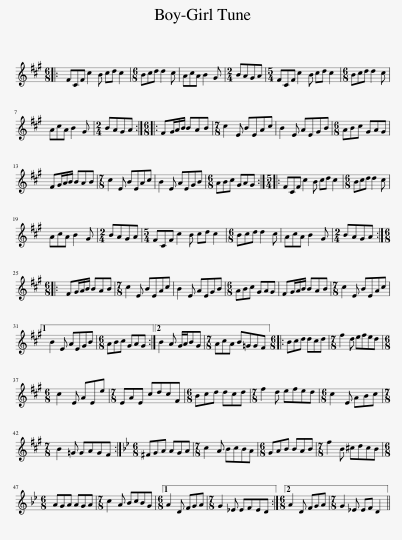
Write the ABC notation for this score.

X:1
L:1/8
M:6/8
I:linebreak $
K:A
V:1 treble
V:1
|: FCF c2 B cd c2 |[M:6/8] Bcd d2 c | AcA B2 G |[M:2/4] BAGA |[M:5/4] FCF c2 B cd c2 | %5
[M:6/8] Bcd d2 c |$ AcA B2 G |[M:2/4] BAGA ::[M:6/8] FG/A/B/ BAB |[M:7/8] c2 E BEAc | %10
 B2 E AEGB |[M:6/8] ABc GAG |$ FG/A/B/ BAB |[M:7/8] c2 E BEAc | B2 E AEGB | %15
[M:6/8] ABc GAG ::[M:5/4] FCF c2 B cd c2 |[M:6/8] Bcd d2 c |$ AcA B2 G |[M:2/4] BAGA | %20
[M:5/4] FCF c2 B cd c2 |[M:6/8] Bcd d2 c | AcA B2 G |[M:2/4] BAGA ::$[M:6/8] FG/A/B/ BAB | %25
[M:7/8] c2 E BEAc | B2 E AEGB |[M:6/8] ABc GAG | FG/A/B/ BAB |[M:7/8] c2 E BEAc |1$ %30
 B2 E AEGB |[M:6/8] ABc GAG :|2 B2 A G/A/BG |[M:7/8] AcA B=GGF |:[M:6/8] Bcd dcd | %35
[M:7/8] f2 d efed |$[M:6/8] c2 E AEe |[M:7/8] EAE cdcF |[M:6/8] Bcd dcd |[M:7/8] f2 d efed | %40
[M:6/8] c2 E ABc |$[M:7/8] B2 =G GAGF :|[K:Gmin][M:6/8] ^FGA AGA |[M:7/8] c2 A BcBA |[M:6/8] GAB BAB | %45
[M:7/8] f2 B ^cdcB |$[M:6/8] AGA AGA |[M:7/8] c2 A BcBG |1[M:6/8] A2 D FGA |[M:7/8] G2 _E EFED :|2 %50
[M:6/8] A2 D FGA |[M:7/8] G2 _E EF D2 || %52
